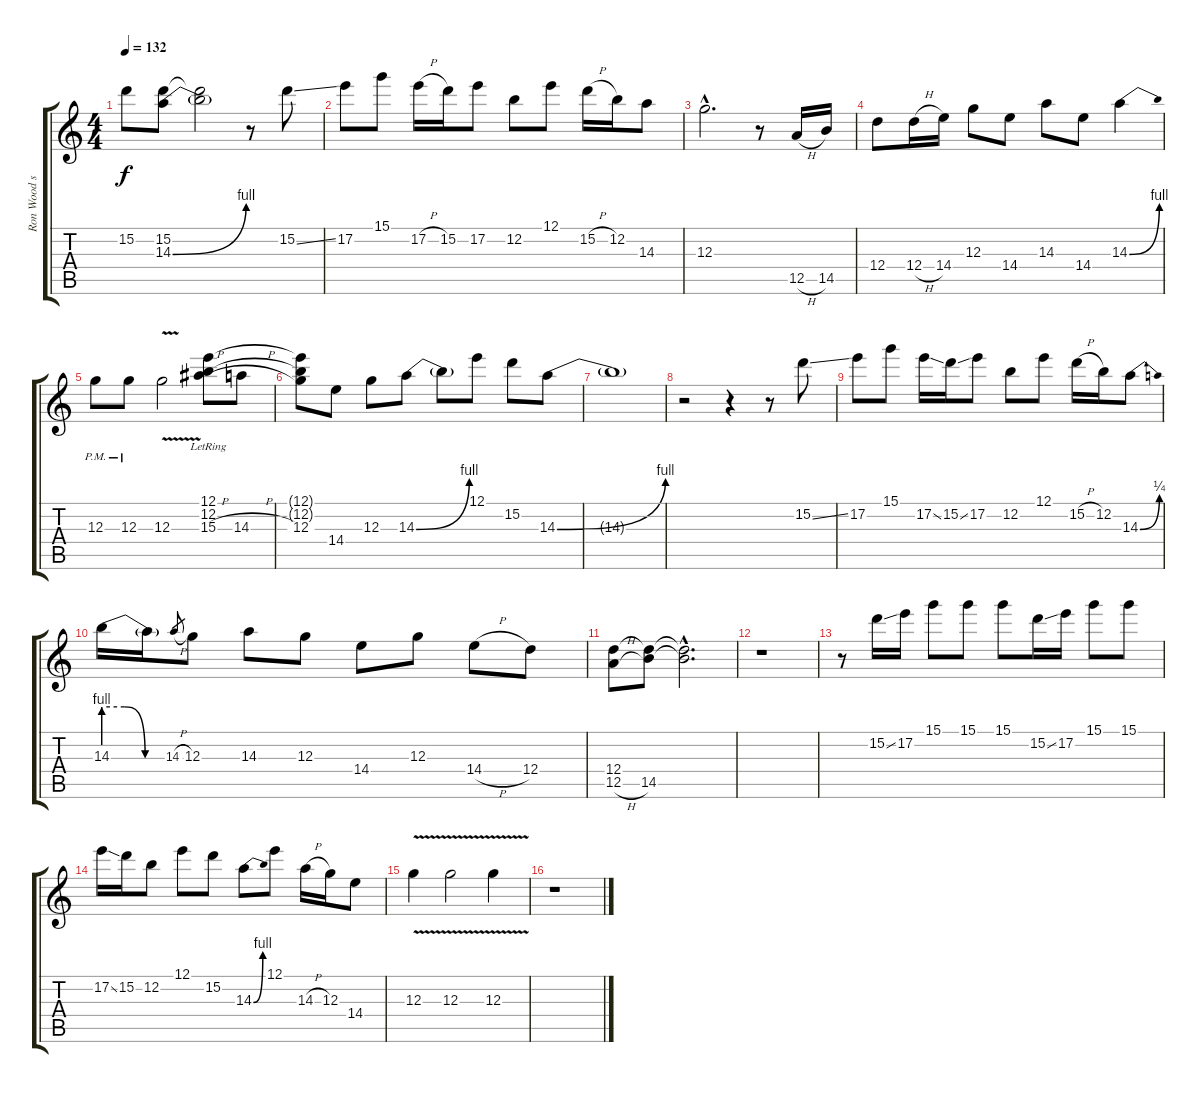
\track ("Ron Wood standard" "Ron Wood s") {instrument electricguitarjazz}
\staff {score tabs}
\tuning (E4 B3 G3 D3 A2 E2) {hide}
\ts (4 4)
\tempo 132
\clef g2
\ks c
15.2{t}.8{dy f} (15.2 14.3{be (bend 0 0 60 4)}).8 (15.2{t} 14.3{t}).2 r.8 15.2{ss}.8 |
17.2.8 15.1.8 17.2{h}.16 15.2.16 17.2.8 12.2.8 12.1.8 15.2{h}.16 12.2.16 14.3.8 |
12.3{hac}.2{d} r.8 12.5{h}.16 14.5.16 |
12.4.8 12.4{h}.16 14.4.16 12.3.8 14.4.8 14.3.8 14.4.8 14.3{be (bend 0 0 60 4)}.4 |
12.3{pm}.8 12.3{pm}.8 12.3{v}.2 (12.1{lr} 12.2{lr} 15.3{h}).8 14.3{h}.8 |
(12.1{t} 12.2{t} 12.3).8 14.4.8 12.3.8 14.3{be (bend 0 0 60 4)}.8 14.3{t}.8 12.1.8 15.2.8 14.3{be (bend 0 0 60 4)}.8 |
14.3{t}.1 |
r.2 r.4 r.8 15.2{ss}.8 |
17.2.8 15.1.8 17.2{ss}.16 15.2{ss}.16 17.2.8 12.2.8 12.1.8 15.2{h}.16 12.2.16 14.3{be (bend 0 0 60 1)}.8 |
14.3{be (custom 0 4 20 4 40 0 60 0)}.16 14.3{t}.16 14.3{h}.8{gr} 12.3.8 14.3.8 12.3.8 14.4.8 12.3.8 14.4{h}.8 12.4.8 |
(12.4 12.5{h}).8 (12.4{t} 14.5).8 (12.4{hac t} 14.5{hac t}).2{d} |
r.1 |
r.8 15.2{ss}.16 17.2.16 15.1.8 15.1.8 15.1.8 15.2{ss}.16 17.2.16 15.1.8 15.1.8 |
17.2{ss}.16 15.2.16 12.2.8 12.1.8 15.2.8 14.3{be (bend 0 0 60 4)}.8 12.1.8 14.3{h}.16 12.3.16 14.4.8 |
12.3{v}.4 12.3{v}.2 12.3{v}.4 |
r.1
